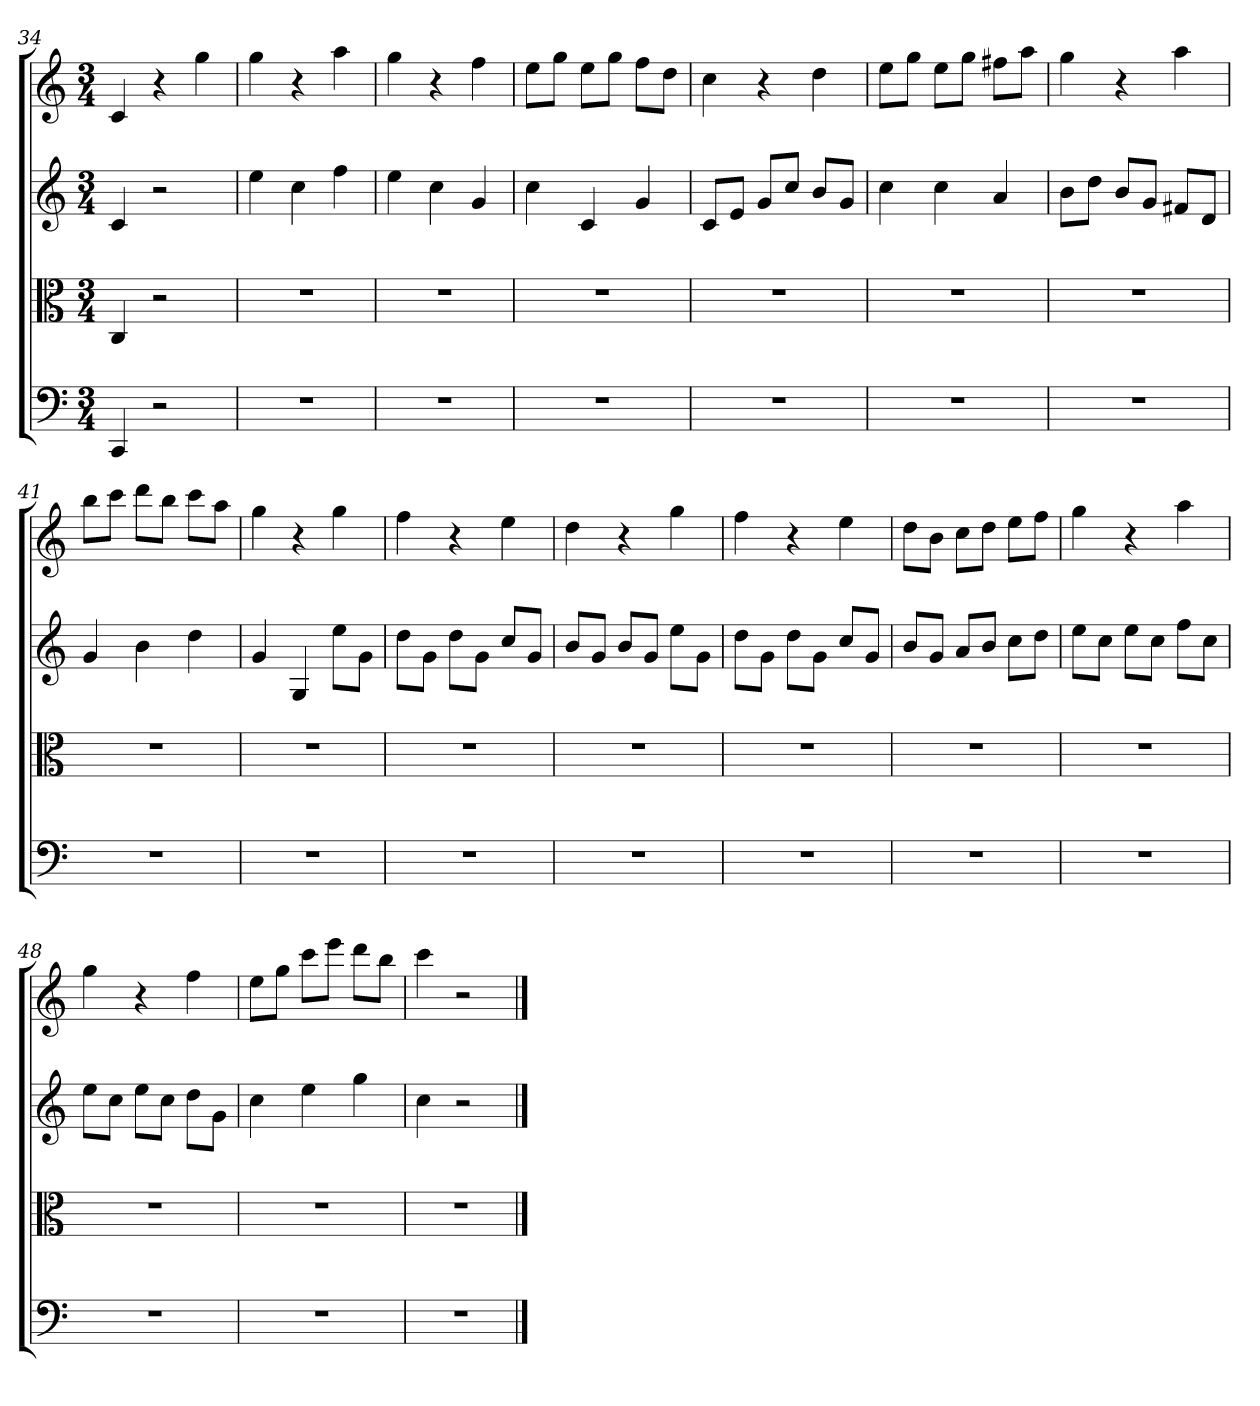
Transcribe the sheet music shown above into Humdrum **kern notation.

**kern	**kern	**kern	**kern
*part4	*part3	*part2	*part1
*staff4	*staff3	*staff2	*staff1
*clefF4	*clefC3	*	*
*k[]	*k[]	*k[]	*k[]
*C:	*C:	*C:	*C:
*M3/4	*M3/4	*M3/4	*M3/4
=34	=34	=34	=34
4CC	4C	4c	4c
2r	2r	2r	4r
.	.	.	4gg
=35	=35	=35	=35
2.r	2.r	4ee	4gg
.	.	4cc	4r
.	.	4ff	4aa
=36	=36	=36	=36
2.r	2.r	4ee	4gg
.	.	4cc	4r
.	.	4g	4ff
=37	=37	=37	=37
2.r	2.r	4cc	8eeL
.	.	.	8ggJ
.	.	4c	8eeL
.	.	.	8ggJ
.	.	4g	8ffL
.	.	.	8ddJ
=38	=38	=38	=38
2.r	2.r	8cL	4cc
.	.	8eJ	.
.	.	8gL	4r
.	.	8ccJ	.
.	.	8bL	4dd
.	.	8gJ	.
=39	=39	=39	=39
2.r	2.r	4cc	8eeL
.	.	.	8ggJ
.	.	4cc	8eeL
.	.	.	8ggJ
.	.	4a	8ff#XL
.	.	.	8aaJ
=40	=40	=40	=40
2.r	2.r	8bL	4gg
.	.	8ddJ	.
.	.	8bL	4r
.	.	8gJ	.
.	.	8f#XL	4aa
.	.	8dJ	.
=41	=41	=41	=41
2.r	2.r	4g	8bbL
.	.	.	8cccJ
.	.	4b	8dddL
.	.	.	8bbJ
.	.	4dd	8cccL
.	.	.	8aaJ
=42	=42	=42	=42
2.r	2.r	4g	4gg
.	.	4G	4r
.	.	8eeL	4gg
.	.	8gJ	.
=43	=43	=43	=43
2.r	2.r	8ddL	4ff
.	.	8gJ	.
.	.	8ddL	4r
.	.	8gJ	.
.	.	8ccL	4ee
.	.	8gJ	.
=44	=44	=44	=44
2.r	2.r	8bL	4dd
.	.	8gJ	.
.	.	8bL	4r
.	.	8gJ	.
.	.	8eeL	4gg
.	.	8gJ	.
=45	=45	=45	=45
2.r	2.r	8ddL	4ff
.	.	8gJ	.
.	.	8ddL	4r
.	.	8gJ	.
.	.	8ccL	4ee
.	.	8gJ	.
=46	=46	=46	=46
2.r	2.r	8bL	8ddL
.	.	8gJ	8bJ
.	.	8aL	8ccL
.	.	8bJ	8ddJ
.	.	8ccL	8eeL
.	.	8ddJ	8ffJ
=47	=47	=47	=47
2.r	2.r	8eeL	4gg
.	.	8ccJ	.
.	.	8eeL	4r
.	.	8ccJ	.
.	.	8ffL	4aa
.	.	8ccJ	.
=48	=48	=48	=48
2.r	2.r	8eeL	4gg
.	.	8ccJ	.
.	.	8eeL	4r
.	.	8ccJ	.
.	.	8ddL	4ff
.	.	8gJ	.
=49	=49	=49	=49
2.r	2.r	4cc	8eeL
.	.	.	8ggJ
.	.	4ee	8cccL
.	.	.	8eeeJ
.	.	4gg	8dddL
.	.	.	8bbJ
=50	=50	=50	=50
2.r	2.r	4cc	4ccc
.	.	2r	2r
==	==	==	==
*-	*-	*-	*-
